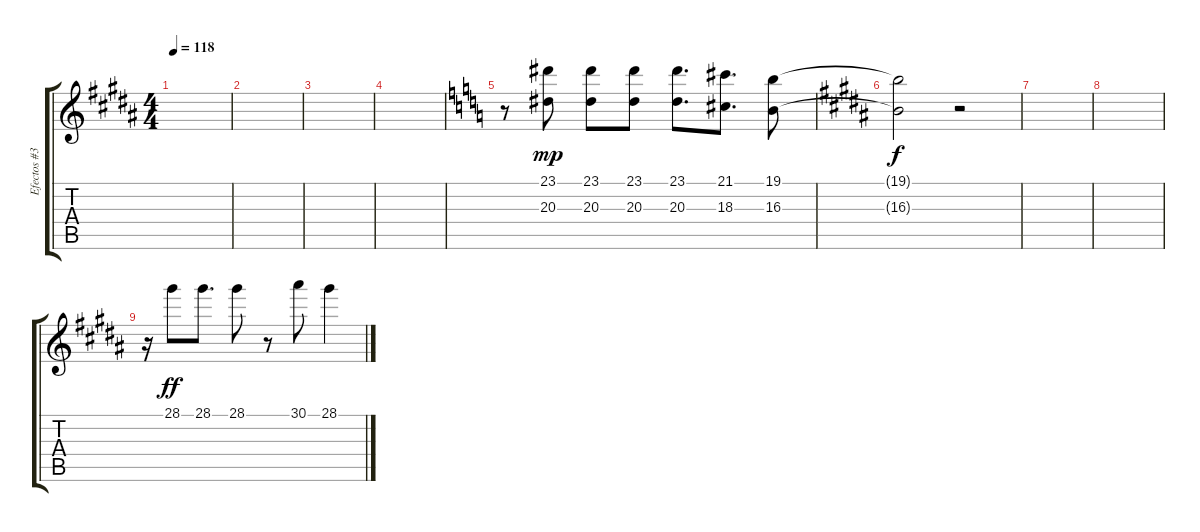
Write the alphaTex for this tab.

\track ("Efectos #3" "Efectos #3") {instrument ocarina}
\staff {score tabs}
\tuning (E4 B3 G3 D3 A2 E2) {hide}
\ts (4 4)
\tempo 118
\clef g2
\ks b
|
|
|
|
\ks c
r.8 (23.1 20.3).8{dy mp} (23.1 20.3).8 (23.1 20.3).8 (23.1 20.3).8{d} (21.1 18.3).8{d} (19.1 16.3).8 |
\ks b
(19.1{t} 16.3{t}).2{dy f} r.2 |
|
|
r.16{instrument electricgrandpiano} 28.1.8{dy ff} 28.1.8{d} 28.1.8 r.8 30.1.8 28.1.4
